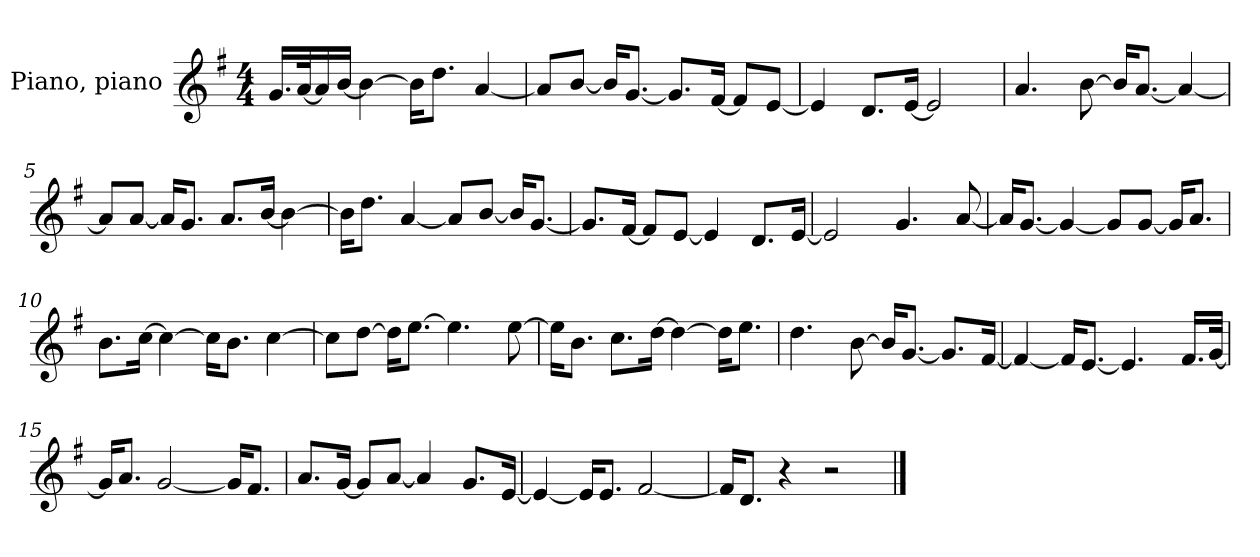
**kern
*part1
*staff1
*I"Piano, piano
*clefG2
*k[f#]
*M4/4
*MM90
=1
16.g/LL
[32a/K
16a/]
[16b/JJ
4b\_
16b\KL]
8.dd\J
[4a/
=2
8a/L]
[8b/J
16b/KL]
[8.g/J
8.g/L]
[16f#/Jk
8f#/L]
[8e/J
=3
4e/]
8.d/L
[16e/Jk
2e/]
=4
4.a/
[8b\
16b/KL]
[8.a/J
4a/_
=5
8a/L]
[8a/J
16a/KL]
8.g/J
8.a/L
[16b/Jk
4b\_
!!LO:LB:g=z
=6
16b\KL]
8.dd\J
[4a/
8a/L]
[8b/J
16b/KL]
[8.g/J
=7
8.g/L]
[16f#/Jk
8f#/L]
[8e/J
4e/]
8.d/L
[16e/Jk
=8
2e/]
4.g/
[8a/
=9
16a/KL]
[8.g/J
4g/_
8g/L]
[8g/J
16g/KL]
8.a/J
=10
8.b\L
[16cc\Jk
4cc\_
16cc\KL]
8.b\J
[4cc\
!!LO:LB:g=z
=11
8cc\L]
[8dd\J
16dd\KL]
[8.ee\J
4.ee\]
[8ee\
=12
16ee\KL]
8.b\J
8.cc\L
[16dd\Jk
4dd\_
16dd\KL]
8.ee\J
=13
4.dd\
[8b\
16b/KL]
[8.g/J
8.g/L]
[16f#/Jk
=14
4f#/_
16f#/KL]
[8.e/J
4.e/]
16.f#/LL
[32g/JJk
=15
16g/KL]
8.a/J
[2g/
16g/KL]
8.f#/J
!!LO:LB:g=z
=16
8.a/L
[16g/Jk
8g/L]
[8a/J
4a/]
8.g/L
[16e/Jk
=17
4e/_
16e/KL]
8.e/J
[2f#/
=18
16f#/KL]
8.d/J
4r
2r
==
*-
